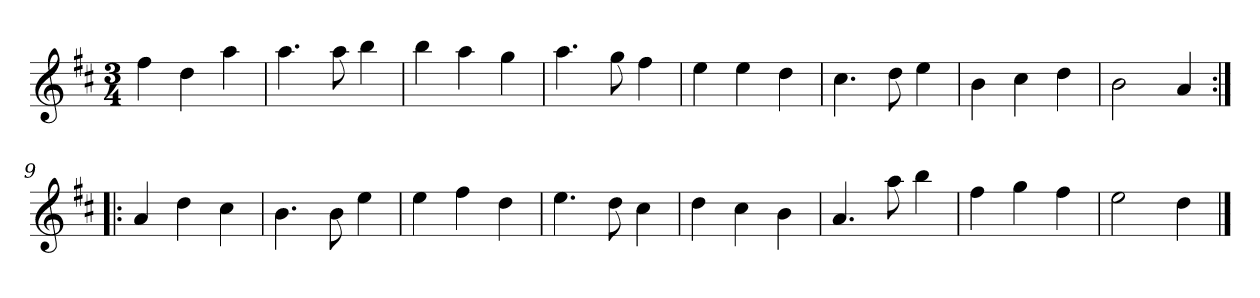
**kern
*part1
*staff1
*clefG2
*k[f#c#]
*D:
*M3/4
*MM120
=1
4ff#
4dd
4aa
=2
4.aa
8aa
4bb
=3
4bb
4aa
4gg
=4
4.aa
8gg
4ff#
=5
4ee
4ee
4dd
=6
4.cc#
8dd
4ee
=7
4b
4cc#
4dd
=8
2b
4a
=9:|!|:
4a
4dd
4cc#
=10
4.b
8b
4ee
=11
4ee
4ff#
4dd
=12
4.ee
8dd
4cc#
=13
4dd
4cc#
4b
=14
4.a
8aa
4bb
=15
4ff#
4gg
4ff#
=16
2ee
4dd
==
*-
